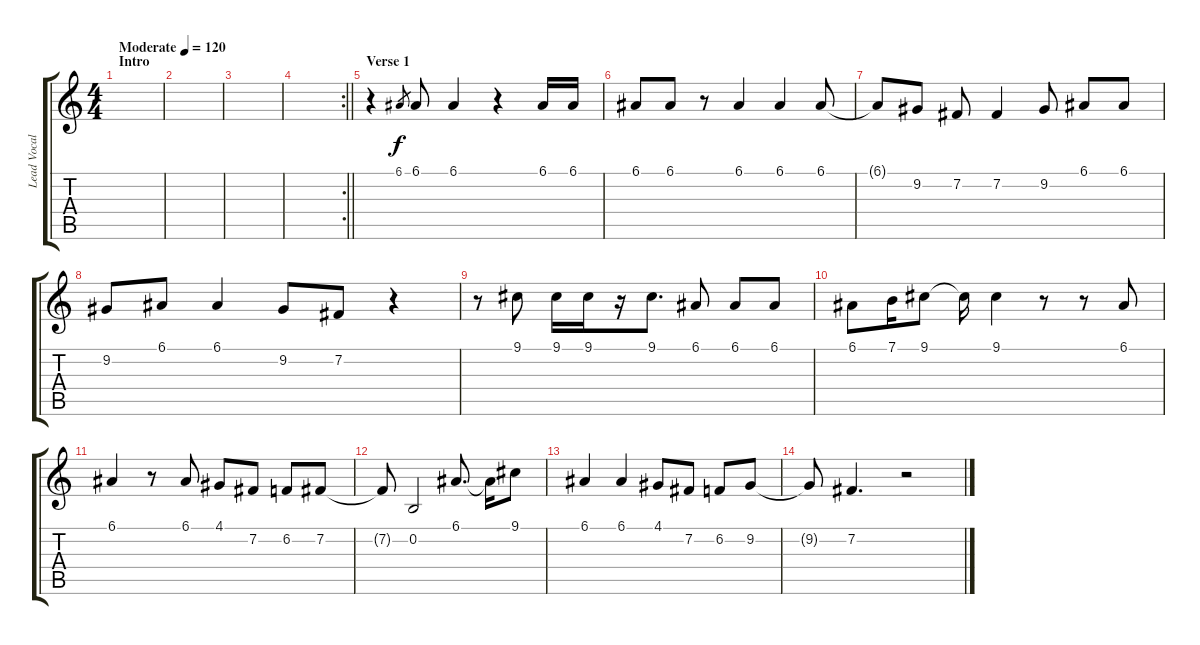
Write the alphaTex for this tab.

\track ("Lead Vocal" "Lead Vocal") {instrument sopranosax}
\staff {score tabs}
\tuning (E4 B3 G3 D3 A2 E2) {hide}
\ts (4 4)
\section ("" "Intro")
\tempo (120 "Moderate")
\clef g2
\ks c
|
|
|
\rc 2
\barLineRight lightlight
|
\section ("" "Verse 1")
r.4 6.1.8{gr} 6.1.8 6.1.4 r.4 6.1.16 6.1.16 |
6.1.8 6.1.8 r.8 6.1.4 6.1.4 6.1.8 |
6.1{t}.8 9.2.8 7.2.8 7.2.4 9.2.8 6.1.8 6.1.8 |
9.2.8 6.1.8 6.1.4 9.2.8 7.2.8 r.4 |
r.8 9.1.8 9.1.16 9.1.16 r.16 9.1.8{d} 6.1.8 6.1.8 6.1.8 |
6.1.8 7.1.16 9.1.8 9.1{t}.16 9.1.4 r.8 r.8 6.1.8 |
6.1.4 r.8 6.1.8 4.1.8 7.2.8 6.2.8 7.2.8 |
7.2{t}.8 0.2.2 6.1.8{d} 6.1{t}.16 9.1.8 |
6.1.4 6.1.4 4.1.8 7.2.8 6.2.8 9.2.8 |
9.2{t}.8 7.2.4{d} r.2
